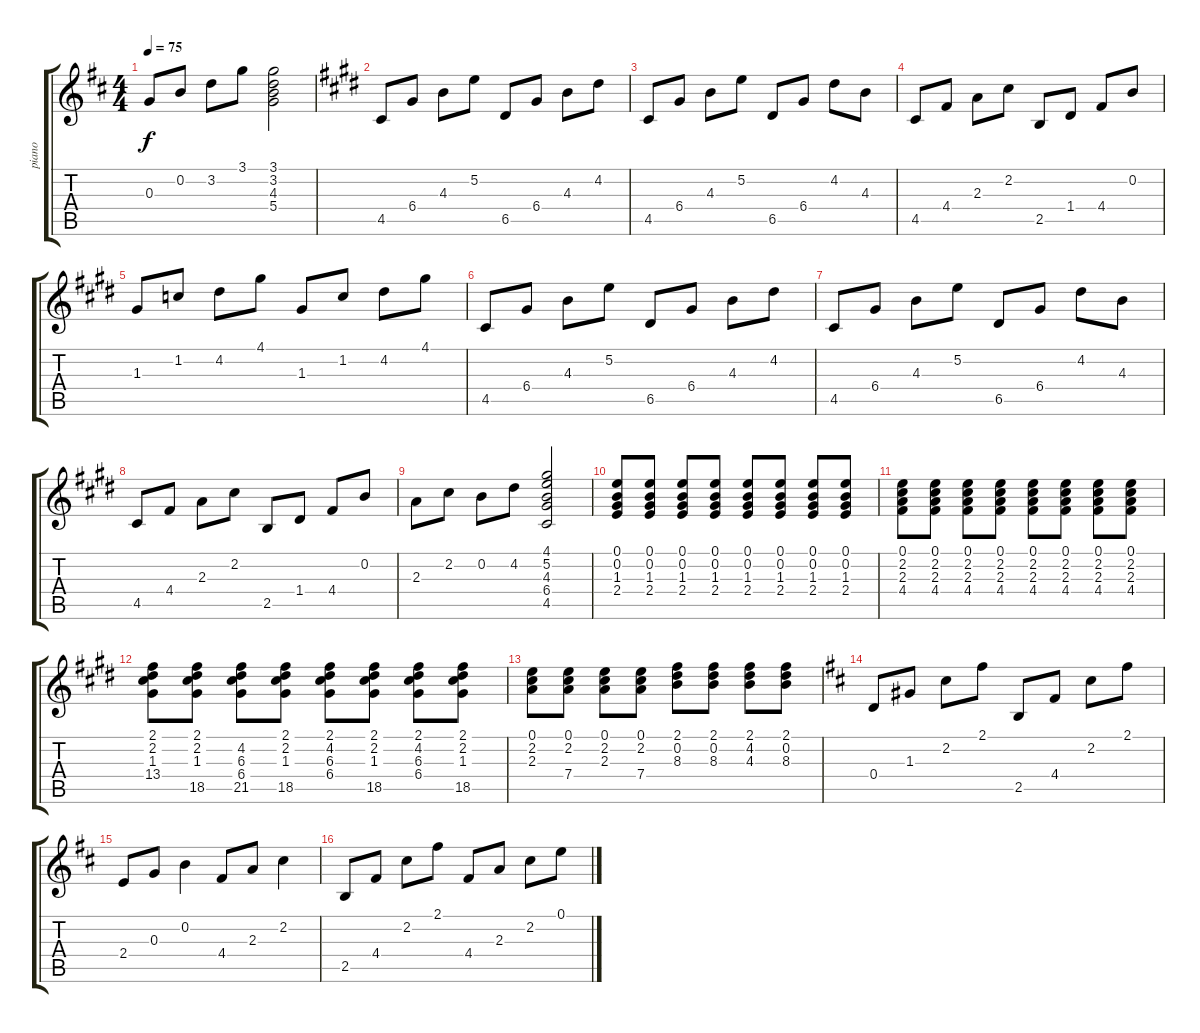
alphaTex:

\track ("piano" "piano") {instrument acousticgrandpiano}
\staff {score tabs}
\tuning (E5 B4 G4 D4 A3 E3) {hide}
\ts (4 4)
\tempo 75
\clef g2
\ks d
0.3.8{dy f} 0.2.8 3.2.8 3.1.8 (3.1 3.2 4.3 5.4).2 |
\ks e
4.5.8 6.4.8 4.3.8 5.2.8 6.5.8 6.4.8 4.3.8 4.2.8 |
4.5.8 6.4.8 4.3.8 5.2.8 6.5.8 6.4.8 4.2.8 4.3.8 |
4.5.8 4.4.8 2.3.8 2.2.8 2.5.8 1.4.8 4.4.8 0.2.8 |
1.3.8 1.2.8 4.2.8 4.1.8 1.3.8 1.2.8 4.2.8 4.1.8 |
4.5.8 6.4.8 4.3.8 5.2.8 6.5.8 6.4.8 4.3.8 4.2.8 |
4.5.8 6.4.8 4.3.8 5.2.8 6.5.8 6.4.8 4.2.8 4.3.8 |
4.5.8 4.4.8 2.3.8 2.2.8 2.5.8 1.4.8 4.4.8 0.2.8 |
2.3.8 2.2.8 0.2.8 4.2.8 (4.1 5.2 4.3 6.4 4.5).2 |
(0.1 0.2 1.3 2.4).8 (0.1 0.2 1.3 2.4).8 (0.1 0.2 1.3 2.4).8 (0.1 0.2 1.3 2.4).8 (0.1 0.2 1.3 2.4).8 (0.1 0.2 1.3 2.4).8 (0.1 0.2 1.3 2.4).8 (0.1 0.2 1.3 2.4).8 |
(0.1 2.2 2.3 4.4).8 (0.1 2.2 2.3 4.4).8 (0.1 2.2 2.3 4.4).8 (0.1 2.2 2.3 4.4).8 (0.1 2.2 2.3 4.4).8 (0.1 2.2 2.3 4.4).8 (0.1 2.2 2.3 4.4).8 (0.1 2.2 2.3 4.4).8 |
(2.1 2.2 1.3 13.4).8 (2.1 2.2 1.3 18.5).8 (4.2 6.3 6.4 21.5).8 (2.1 2.2 1.3 18.5).8 (2.1 4.2 6.3 6.4).8 (2.1 2.2 1.3 18.5).8 (2.1 4.2 6.3 6.4).8 (2.1 2.2 1.3 18.5).8 |
(0.1 2.2 2.3).8 (0.1 2.2 7.4).8 (0.1 2.2 2.3).8 (0.1 2.2 7.4).8 (2.1 0.2 8.3).8 (2.1 0.2 8.3).8 (2.1 4.2 4.3).8 (2.1 0.2 8.3).8 |
\ks d
0.4.8 1.3.8 2.2.8 2.1.8 2.5.8 4.4.8 2.2.8 2.1.8 |
2.4.8 0.3.8 0.2.4 4.4.8 2.3.8 2.2.4 |
2.5.8 4.4.8 2.2.8 2.1.8 4.4.8 2.3.8 2.2.8 0.1.8
